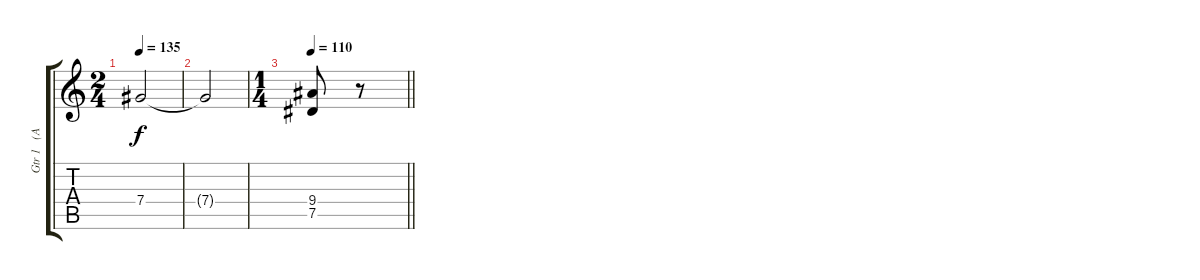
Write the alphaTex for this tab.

\track ("Gtr 1   (Andres)" "Gtr 1   (A") {instrument distortionguitar}
\staff {score tabs}
\tuning (Eb4 Bb3 Gb3 Db3 Ab2 Eb2) {hide}
\ts (2 4)
\tempo 135
\clef g2
\ks c
7.4{t}.2{dy f} |
7.4{t}.2 |
\ts (1 4)
\tempo 110
\barLineRight lightlight
(9.4 7.5).8 r.8
